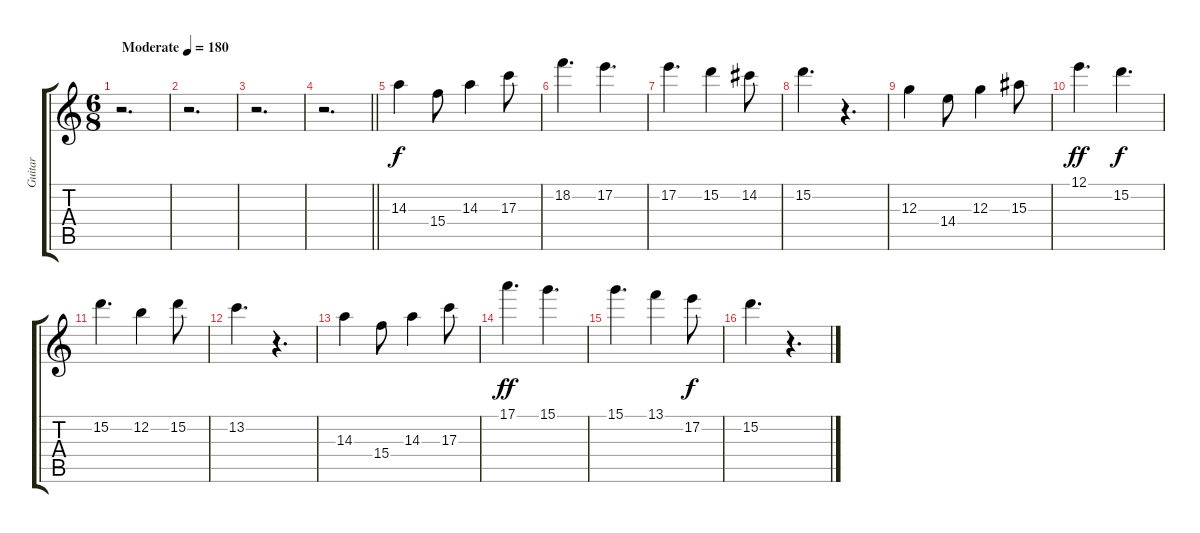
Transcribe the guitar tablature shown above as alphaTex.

\track ("Guitar" "Guitar") {mute instrument acousticguitarsteel}
\staff {score tabs}
\tuning (E4 B3 G3 D3 A2 E2) {hide}
\ts (6 8)
\tempo (180 "Moderate")
\clef g2
\ks c
r.2{d dy f instrument acousticguitarsteel} |
r.2{d} |
r.2{d} |
\barLineRight lightlight
r.2{d} |
14.3.4 15.4.8 14.3.4 17.3.8 |
18.2.4{d} 17.2.4{d} |
17.2.4{d} 15.2.4 14.2.8 |
15.2.4{d} r.4{d} |
12.3.4 14.4.8 12.3.4 15.3.8 |
12.1.4{d dy ff} 15.2.4{d dy f} |
15.2.4{d} 12.2.4 15.2.8 |
13.2.4{d} r.4{d} |
14.3.4 15.4.8 14.3.4 17.3.8 |
17.1.4{d dy ff} 15.1.4{d} |
15.1.4{d} 13.1.4 17.2.8{dy f} |
15.2.4{d} r.4{d}
